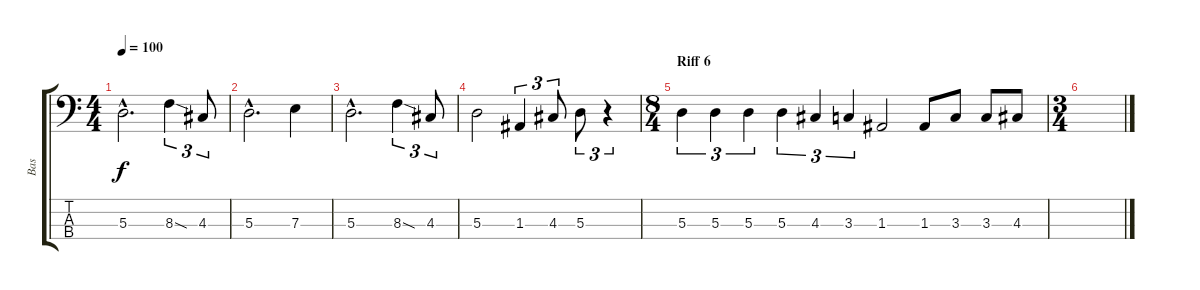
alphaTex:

\track ("Bas" "Bas") {instrument electricbassfinger}
\staff {score tabs}
\tuning (G2 D2 A1 E1) {hide}
\ts (4 4)
\tempo 100
\clef f4
\ks c
5.3{hac}.2{d dy f} 8.3{sod}.4{tu (3 2)} 4.3.8{tu (3 2)} |
5.3{hac}.2{d} 7.3.4 |
5.3{hac}.2{d} 8.3{sod}.4{tu (3 2)} 4.3.8{tu (3 2)} |
5.3.2 1.3.4{tu (3 2)} 4.3.8{tu (3 2)} 5.3.8{tu (3 2)} r.4{tu (3 2)} |
\ts (8 4)
\section ("" "Riff 6")
5.3.4{tu (3 2)} 5.3.4{tu (3 2)} 5.3.4{tu (3 2)} 5.3.4{tu (3 2)} 4.3.4{tu (3 2)} 3.3.4{tu (3 2)} 1.3.2 1.3.8 3.3.8 3.3.8 4.3.8 |
\ts (3 4)
